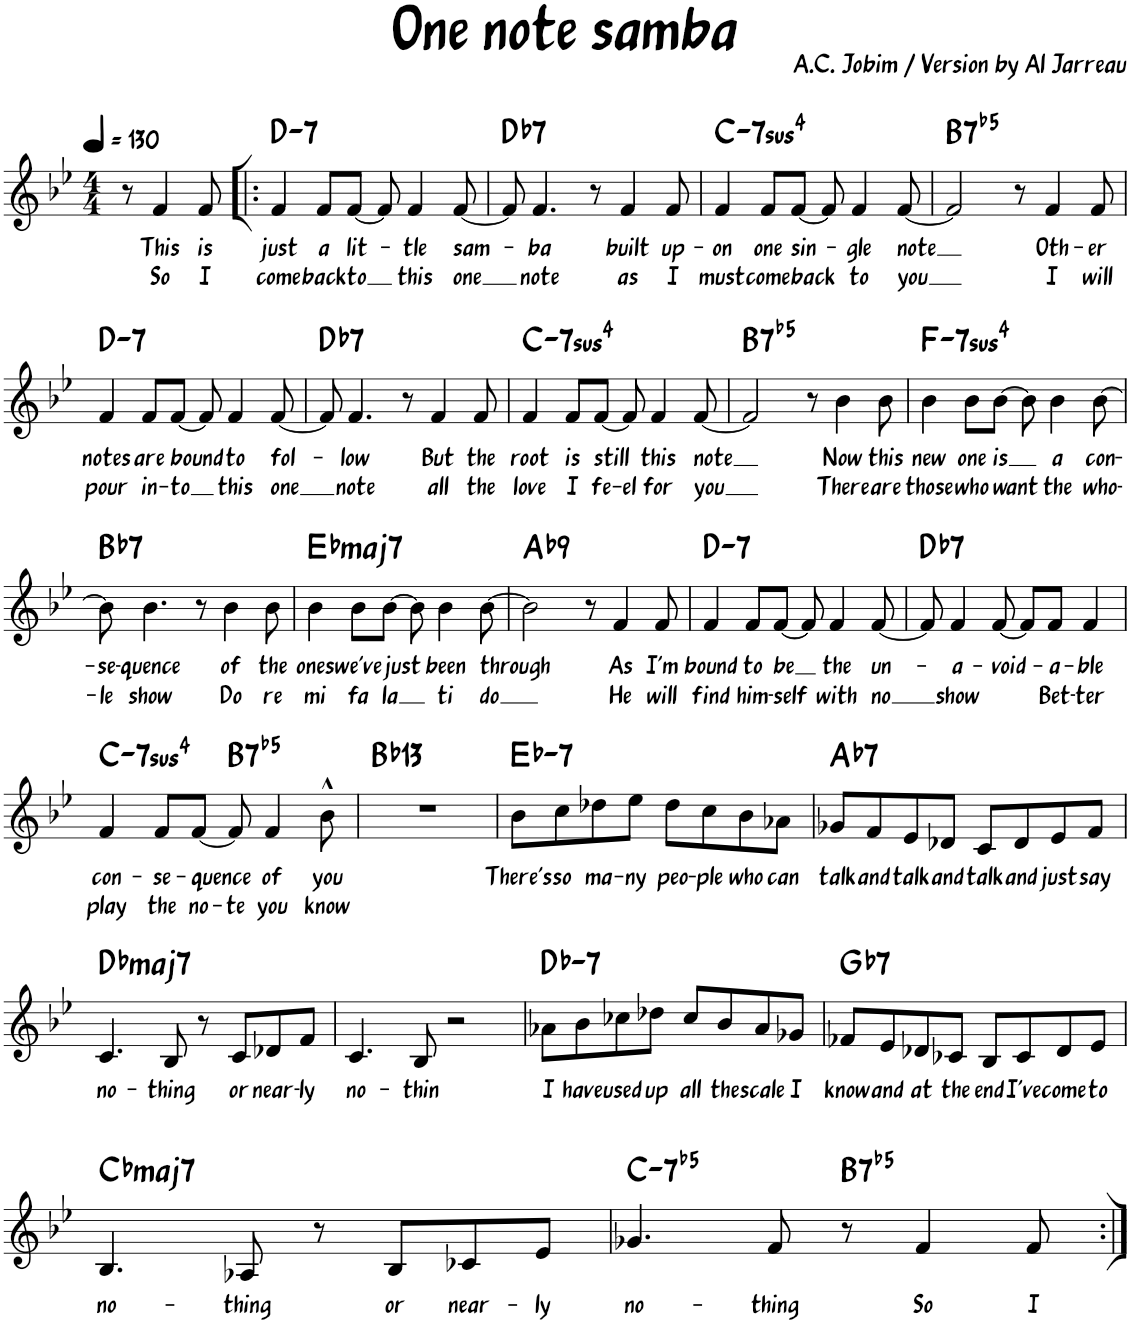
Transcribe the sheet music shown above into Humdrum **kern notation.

**kern	**text	**text	**harte
*part1	*part1	*part1	*part1
*staff1	*staff1	*staff1	*
*I"Piano	*	*	*
*I'Pno	*	*	*
*clefG2	*	*	*
*k[b-e-]	*	*	*
*M4/4	*	*	*
*MM130	*	*	*
=1	=1	=1	=1
8r	.	.	.
!	!LO:LY:b	!LO:LY:b	!
4f/	This	So	.
!	!LO:LY:b	!LO:LY:b	!
8f/	is	I	.
=2!|:	=2!|:	=2!|:	=2!|:
!	!LO:LY:b	!LO:LY:b	!LO:H:kt=7
4f/	just	come	D:min7
!	!LO:LY:b	!LO:LY:b	!
8f/L	a	back	.
!	!LO:LY:b	!LO:LY:b	!
[8f/J	lit-	to	.
8f/]	.	.	.
!	!LO:LY:b	!LO:LY:b	!
4f/	-tle	this	.
!	!LO:LY:b	!LO:LY:b	!
[8f/	sam-	one	.
=3	=3	=3	=3
!	!	!	!LO:H:kt=7
8f/]	.	.	Db:7
!	!LO:LY:b	!LO:LY:b	!
4.f/	-ba	note	.
8r	.	.	.
!	!LO:LY:b	!LO:LY:b	!
4f/	built	as	.
!	!LO:LY:b	!LO:LY:b	!
8f/	up-	I	.
=4	=4	=4	=4
!	!LO:LY:b	!LO:LY:b	!LO:H:kt=74
4f/	-on	must	C:sus4(7)
!	!LO:LY:b	!LO:LY:b	!
8f/L	one	come	.
!	!LO:LY:b	!LO:LY:b	!
[8f/J	sin-	back	.
8f/]	.	.	.
!	!LO:LY:b	!LO:LY:b	!
4f/	-gle	to	.
!	!LO:LY:b	!LO:LY:b	!
[8f/	note	you	.
=5	=5	=5	=5
!	!	!	!LO:H:kt=7
2f/]	.	.	B:(3,b5,b7)
8r	.	.	.
!	!LO:LY:b	!LO:LY:b	!
4f/	Oth-	I	.
!	!LO:LY:b	!LO:LY:b	!
8f/	-er	will	.
!!LO:LB:g=z
=6	=6	=6	=6
!	!LO:LY:b	!LO:LY:b	!LO:H:kt=7
4f/	notes	pour	D:min7
!	!LO:LY:b	!LO:LY:b	!
8f/L	are	in-	.
!	!LO:LY:b	!LO:LY:b	!
[8f/J	-bound	-to	.
8f/]	.	.	.
!	!LO:LY:b	!LO:LY:b	!
4f/	to	this	.
!	!LO:LY:b	!LO:LY:b	!
[8f/	fol-	one	.
=7	=7	=7	=7
!	!	!	!LO:H:kt=7
8f/]	.	.	Db:7
!	!LO:LY:b	!LO:LY:b	!
4.f/	low	note	.
8r	.	.	.
!	!LO:LY:b	!LO:LY:b	!
4f/	But	all	.
!	!LO:LY:b	!LO:LY:b	!
8f/	the	the	.
=8	=8	=8	=8
!	!LO:LY:b	!LO:LY:b	!LO:H:kt=74
4f/	root	love	C:sus4(7)
!	!LO:LY:b	!LO:LY:b	!
8f/L	is	I	.
!	!LO:LY:b	!LO:LY:b	!
[8f/J	still	fe-	.
!	!	!LO:LY:b	!
8f/]	.	-el	.
!	!LO:LY:b	!LO:LY:b	!
4f/	this	for	.
!	!LO:LY:b	!LO:LY:b	!
[8f/	note	you	.
=9	=9	=9	=9
!	!	!	!LO:H:kt=7
2f/]	.	.	B:(3,b5,b7)
8r	.	.	.
!	!LO:LY:b	!LO:LY:b	!
4b-\	Now	There	.
!	!LO:LY:b	!LO:LY:b	!
8b-\	this	are	.
=10	=10	=10	=10
!	!LO:LY:b	!LO:LY:b	!LO:H:kt=74
4b-\	new	those	F:sus4(7)
!	!LO:LY:b	!LO:LY:b	!
8b-\L	one	who	.
!	!LO:LY:b	!LO:LY:b	!
[8b-\J	is	want	.
8b-\]	.	.	.
!	!LO:LY:b	!LO:LY:b	!
4b-\	a	the	.
!	!LO:LY:b	!LO:LY:b	!
[8b-\	con-	who-	.
!!LO:LB:g=z
=11	=11	=11	=11
!	!LO:LY:b	!LO:LY:b	!LO:H:kt=7
8b-\]	-se-	-le	Bb:7
!	!LO:LY:b	!LO:LY:b	!
4.b-\	-quence	show	.
8r	.	.	.
!	!LO:LY:b	!LO:LY:b	!
4b-\	of	Do	.
!	!LO:LY:b	!LO:LY:b	!
8b-\	the	re	.
=12	=12	=12	=12
!	!LO:LY:b	!LO:LY:b	!LO:H:kt=maj7
4b-\	ones	mi	Eb:maj7
!	!LO:LY:b	!LO:LY:b	!
8b-\L	we've	fa	.
!	!LO:LY:b	!LO:LY:b	!
[8b-\J	just	la	.
8b-\]	.	.	.
!	!LO:LY:b	!LO:LY:b	!
4b-\	been	ti	.
!	!LO:LY:b	!LO:LY:b	!
[8b-\	through	do	.
=13	=13	=13	=13
!	!	!	!LO:H:kt=9
2b-\]	.	.	Ab:9
8r	.	.	.
!	!LO:LY:b	!LO:LY:b	!
4f/	As	He	.
!	!LO:LY:b	!LO:LY:b	!
8f/	I'm	will	.
=14	=14	=14	=14
!	!LO:LY:b	!LO:LY:b	!LO:H:kt=7
4f/	bound	find	D:min7
!	!LO:LY:b	!LO:LY:b	!
8f/L	to	him-	.
!	!LO:LY:b	!LO:LY:b	!
[8f/J	be	-self	.
8f/]	.	.	.
!	!LO:LY:b	!LO:LY:b	!
4f/	the	with	.
!	!LO:LY:b	!LO:LY:b	!
[8f/	un-	no	.
=15	=15	=15	=15
!	!	!	!LO:H:kt=7
8f/]	.	.	Db:7
!	!LO:LY:b	!LO:LY:b	!
4f/	-a-	show	.
!	!LO:LY:b	!	!
[8f/	-void-	.	.
8f/L]	.	.	.
!	!LO:LY:b	!LO:LY:b	!
8f/J	-a-	Bet-	.
!	!LO:LY:b	!LO:LY:b	!
4f/	-ble	-ter	.
!!LO:LB:g=z
=16	=16	=16	=16
!	!LO:LY:b	!LO:LY:b	!LO:H:kt=74
4f/	con-	play	C:sus4(7)
!	!LO:LY:b	!LO:LY:b	!
8f/L	-se-	the	.
!	!LO:LY:b	!LO:LY:b	!
[8f/J	-quence	no-	.
!	!	!LO:LY:b	!LO:H:kt=7
8f/]	.	-te	B:(3,b5,b7)
!	!LO:LY:b	!LO:LY:b	!
4f/	of	you	.
!	!LO:LY:b	!LO:LY:b	!
8b-^^\	you	know	.
=17	=17	=17	=17
!	!	!	!LO:H:kt=13
1r	.	.	Bb:9(11,13)
=18	=18	=18	=18
!	!LO:LY:b	!	!LO:H:kt=7
8b-\L	There's	.	Eb:min7
!	!LO:LY:b	!	!
8cc\	so	.	.
!	!LO:LY:b	!	!
8dd-X\	ma-	.	.
!	!LO:LY:b	!	!
8ee-\J	-ny	.	.
!	!LO:LY:b	!	!
8dd-\L	peo-	.	.
!	!LO:LY:b	!	!
8cc\	-ple	.	.
!	!LO:LY:b	!	!
8b-\	who	.	.
!	!LO:LY:b	!	!
8a-X\J	can	.	.
=19	=19	=19	=19
!	!LO:LY:b	!	!LO:H:kt=7
8g-X/L	talk	.	Ab:7
!	!LO:LY:b	!	!
8f/	and	.	.
!	!LO:LY:b	!	!
8e-/	talk	.	.
!	!LO:LY:b	!	!
8d-X/J	and	.	.
!	!LO:LY:b	!	!
8c/L	talk	.	.
!	!LO:LY:b	!	!
8d-/	and	.	.
!	!LO:LY:b	!	!
8e-/	just	.	.
!	!LO:LY:b	!	!
8f/J	say	.	.
!!LO:LB:g=z
=20	=20	=20	=20
!	!LO:LY:b	!	!LO:H:kt=maj7
4.c/	no-	.	Db:maj7
!	!LO:LY:b	!	!
8B-/	-thing	.	.
8r	.	.	.
!	!LO:LY:b	!	!
8c/L	or	.	.
!	!LO:LY:b	!	!
8d-X/	near-	.	.
!	!LO:LY:b	!	!
8f/J	-ly	.	.
=21	=21	=21	=21
!	!LO:LY:b	!	!
4.c/	no-	.	.
!	!LO:LY:b	!	!
8B-/	-thin	.	.
2r	.	.	.
=22	=22	=22	=22
!	!LO:LY:b	!	!LO:H:kt=7
8a-X\L	I	.	Db:min7
!	!LO:LY:b	!	!
8b-\	have	.	.
!	!LO:LY:b	!	!
8cc-X\	used	.	.
!	!LO:LY:b	!	!
8dd-X\J	up	.	.
!	!LO:LY:b	!	!
8cc-/L	all	.	.
!	!LO:LY:b	!	!
8b-/	the	.	.
!	!LO:LY:b	!	!
8a-/	scale	.	.
!	!LO:LY:b	!	!
8g-X/J	I	.	.
=23	=23	=23	=23
!	!LO:LY:b	!	!LO:H:kt=7
8f-X/L	know	.	Gb:7
!	!LO:LY:b	!	!
8e-/	and	.	.
!	!LO:LY:b	!	!
8d-X/	at	.	.
!	!LO:LY:b	!	!
8c-X/J	the	.	.
!	!LO:LY:b	!	!
8B-/L	end	.	.
!	!LO:LY:b	!	!
8c-/	I've	.	.
!	!LO:LY:b	!	!
8d-/	come	.	.
!	!LO:LY:b	!	!
8e-/J	to	.	.
!!LO:LB:g=z
=24	=24	=24	=24
!	!LO:LY:b	!	!LO:H:kt=maj7
4.B-/	no-	.	Cb:maj7
!	!LO:LY:b	!	!
8A-X/	-thing	.	.
8r	.	.	.
!	!LO:LY:b	!	!
8B-/L	or	.	.
!	!LO:LY:b	!	!
8c-X/	near-	.	.
!	!LO:LY:b	!	!
8e-/J	-ly	.	.
=25	=25	=25	=25
!	!LO:LY:b	!	!LO:H:kt=-7b5
4.g-X/	no-	.	C:hdim7
!	!LO:LY:b	!	!
8f/	-thing	.	.
!	!	!	!LO:H:kt=7
8r	.	.	B:(3,b5,b7)
!	!LO:LY:b	!	!
4f/	So	.	.
!	!LO:LY:b	!	!
8f/	I	.	.
=:|!	=:|!	=:|!	=:|!
*-	*-	*-	*-
